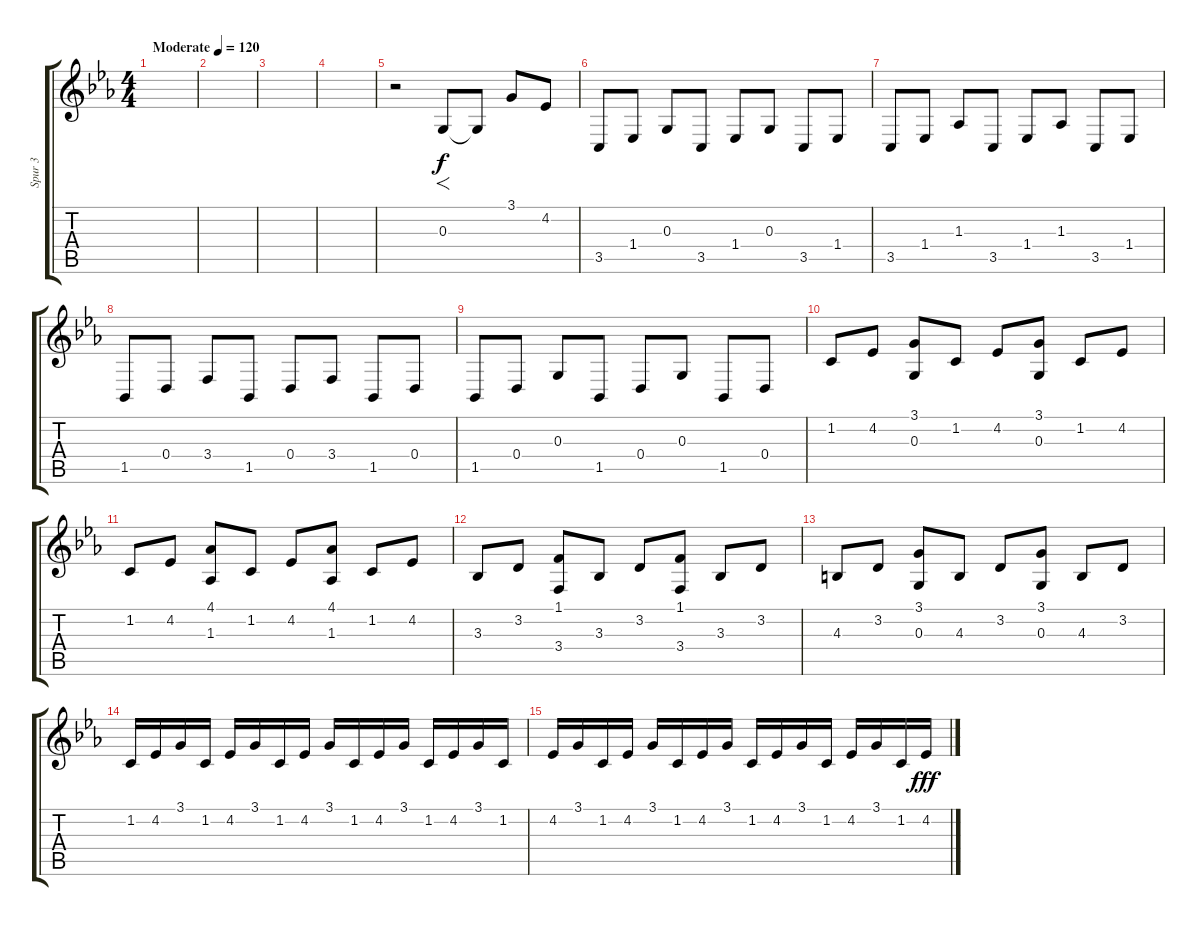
\track ("Spur 3" "Spur 3") {instrument acousticgrandpiano}
\staff {score tabs}
\tuning (E4 B3 G3 D3 A2 E2) {hide}
\ts (4 4)
\tempo (120 "Moderate")
\clef g2
\ks eb
|
|
|
|
r.2 0.3.8{f} 0.3{t}.8{dy f} 3.1.8{volume 13} 4.2.8 |
3.5.8 1.4.8 0.3.8 3.5.8 1.4.8 0.3.8 3.5.8 1.4.8 |
3.5.8 1.4.8 1.3.8 3.5.8 1.4.8 1.3.8 3.5.8 1.4.8 |
1.5.8 0.4.8 3.4.8 1.5.8 0.4.8 3.4.8 1.5.8 0.4.8 |
1.5.8 0.4.8 0.3.8 1.5.8 0.4.8 0.3.8 1.5.8 0.4.8 |
1.2.8 4.2.8 (3.1 0.3).8 1.2.8 4.2.8 (3.1 0.3).8 1.2.8 4.2.8 |
1.2.8 4.2.8 (4.1 1.3).8 1.2.8 4.2.8 (4.1 1.3).8 1.2.8 4.2.8 |
3.3.8 3.2.8 (1.1 3.4).8 3.3.8 3.2.8 (1.1 3.4).8 3.3.8 3.2.8 |
4.3.8 3.2.8 (3.1 0.3).8 4.3.8 3.2.8 (3.1 0.3).8 4.3.8 3.2.8 |
1.2.16 4.2.16 3.1.16 1.2.16 4.2.16 3.1.16 1.2.16 4.2.16 3.1.16 1.2.16 4.2.16 3.1.16 1.2.16 4.2.16 3.1.16 1.2.16 |
4.2.16 3.1.16 1.2.16 4.2.16 3.1.16 1.2.16 4.2.16 3.1.16 1.2.16 4.2.16 3.1.16 1.2.16 4.2.16 3.1.16 1.2.16 4.2.16{dy fff}
